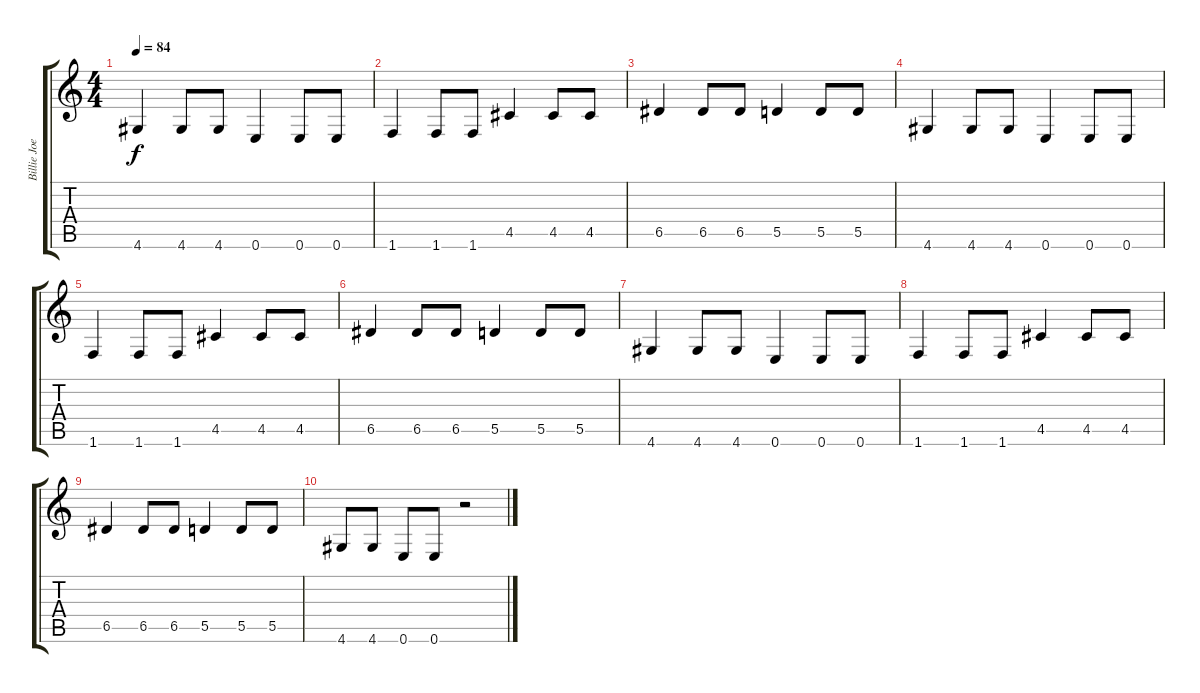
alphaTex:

\track ("Billie Joe Amrstrong - Rhythm 1" "Billie Joe") {instrument overdrivenguitar}
\staff {score tabs}
\tuning (E4 B3 G3 D3 A2 E2) {hide}
\ts (4 4)
\tempo 84
\clef g2
\ks c
4.6.4{dy f} 4.6.8 4.6.8 0.6.4 0.6.8 0.6.8 |
1.6.4 1.6.8 1.6.8 4.5.4 4.5.8 4.5.8 |
6.5.4 6.5.8 6.5.8 5.5.4 5.5.8 5.5.8 |
4.6.4 4.6.8 4.6.8 0.6.4 0.6.8 0.6.8 |
1.6.4 1.6.8 1.6.8 4.5.4 4.5.8 4.5.8 |
6.5.4 6.5.8 6.5.8 5.5.4 5.5.8 5.5.8 |
4.6.4 4.6.8 4.6.8 0.6.4 0.6.8 0.6.8 |
1.6.4 1.6.8 1.6.8 4.5.4 4.5.8 4.5.8 |
6.5.4 6.5.8 6.5.8 5.5.4 5.5.8 5.5.8 |
4.6.8 4.6.8 0.6.8 0.6.8 r.2
